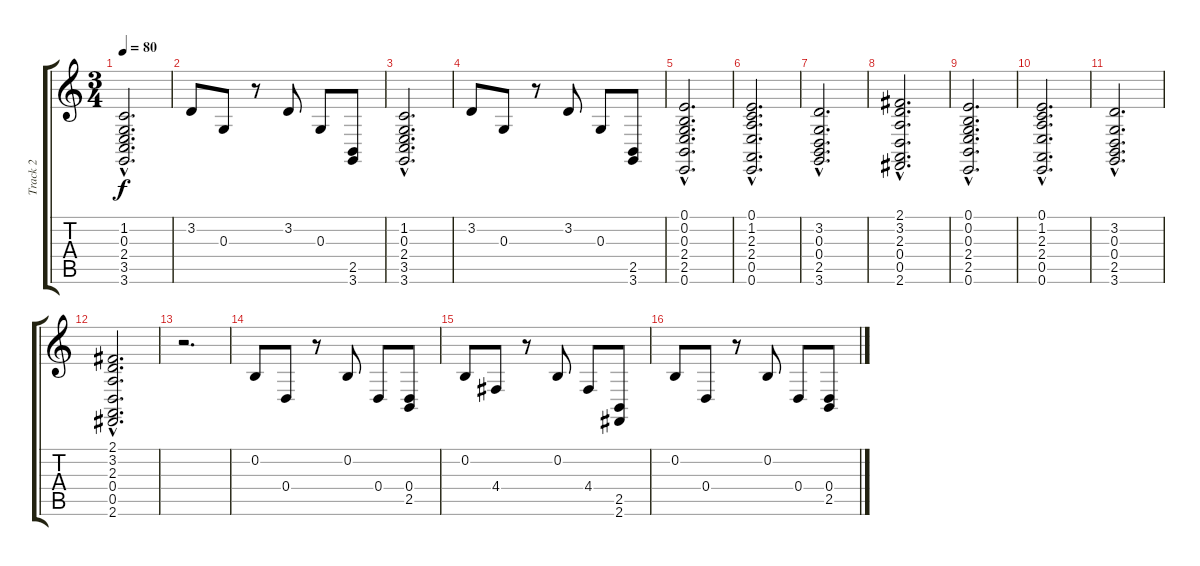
\track ("Track 2" "Track 2") {instrument acousticgrandpiano}
\staff {score tabs}
\tuning (E4 B3 G3 D3 A2 E2) {hide}
\ts (3 4)
\tempo 80
\clef g2
\ks c
(1.2{hac} 0.3{hac} 2.4{hac} 3.5{hac} 3.6{hac}).2{d dy f} |
3.2.8 0.3.8 r.8 3.2.8 0.3.8 (2.5 3.6).8 |
(1.2{hac} 0.3{hac} 2.4{hac} 3.5{hac} 3.6{hac}).2{d} |
3.2.8 0.3.8 r.8 3.2.8 0.3.8 (2.5 3.6).8 |
(0.1{hac} 0.2{hac} 0.3{hac} 2.4{hac} 2.5{hac} 0.6{hac}).2{d} |
(0.1{hac} 1.2{hac} 2.3{hac} 2.4{hac} 0.5{hac} 0.6{hac}).2{d} |
(3.2{hac} 0.3{hac} 0.4{hac} 2.5{hac} 3.6{hac}).2{d} |
(2.1{hac} 3.2{hac} 2.3{hac} 0.4{hac} 0.5{hac} 2.6{hac}).2{d} |
(0.1{hac} 0.2{hac} 0.3{hac} 2.4{hac} 2.5{hac} 0.6{hac}).2{d} |
(0.1{hac} 1.2{hac} 2.3{hac} 2.4{hac} 0.5{hac} 0.6{hac}).2{d} |
(3.2{hac} 0.3{hac} 0.4{hac} 2.5{hac} 3.6{hac}).2{d} |
(2.1{hac} 3.2{hac} 2.3{hac} 0.4{hac} 0.5{hac} 2.6{hac}).2{d} |
r.2{d} |
0.2.8 0.4.8 r.8 0.2.8 0.4.8 (0.4 2.5).8 |
0.2.8 4.4.8 r.8 0.2.8 4.4.8 (2.5 2.6).8 |
0.2.8 0.4.8 r.8 0.2.8 0.4.8 (0.4 2.5).8
